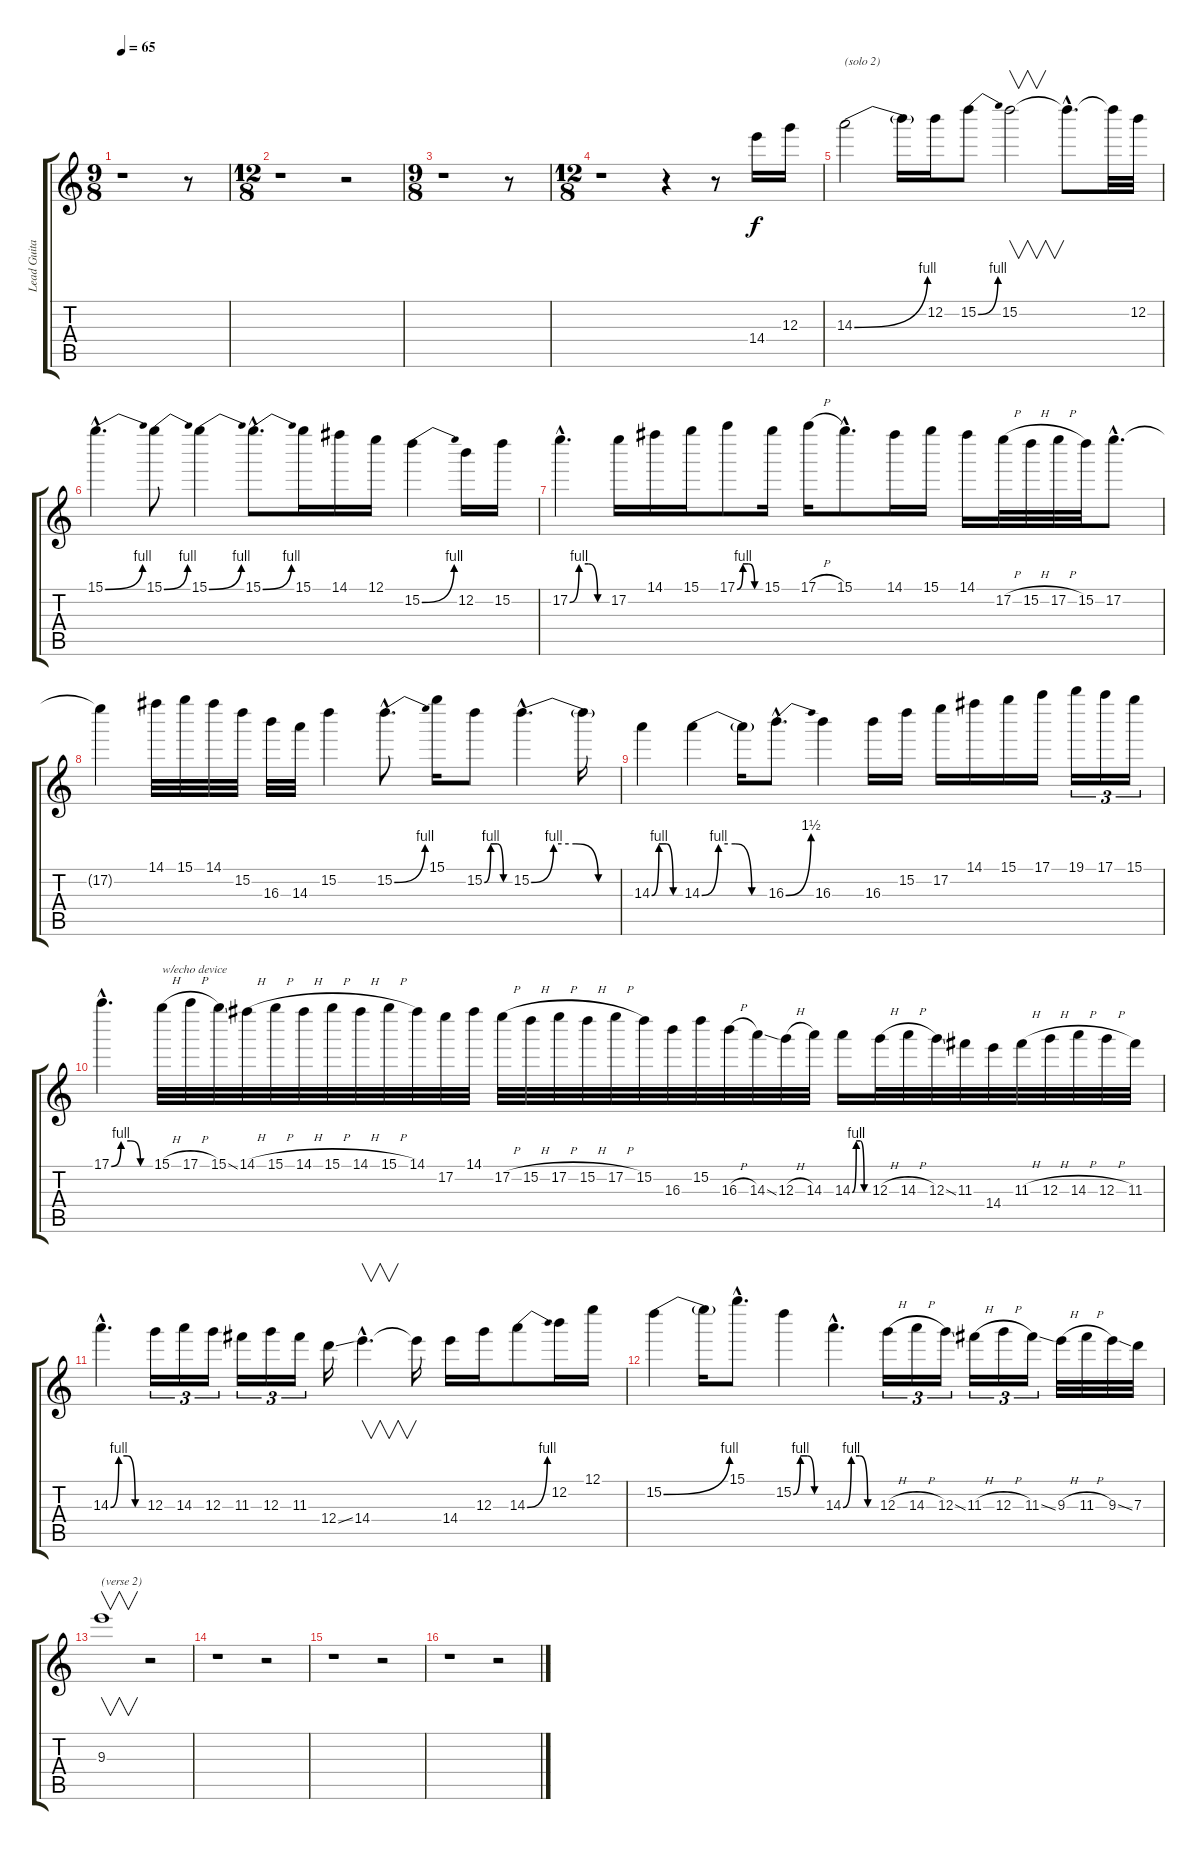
\track ("Lead Guitar" "Lead Guita") {instrument distortionguitar}
\staff {score tabs}
\tuning (E5 B4 G4 D4 A3 E3) {hide}
\ts (9 8)
\tempo 65
\clef g2
\ks c
r.1{dy f} r.8 |
\ts (12 8)
r.1 r.2 |
\ts (9 8)
r.1 r.8 |
\ts (12 8)
r.1 r.4 r.8 14.4.16 12.3.16 |
14.3{be (bend 0 0 60 4)}.2{txt "(solo 2)"} 14.3{t}.16 12.2.16 15.2{be (bend 0 0 60 4)}.8 15.2.2{v} 15.2{hac t}.8{d} 15.2{t}.32 12.2.32 |
15.1{be (bend 0 0 60 4) hac}.4{d} 15.1{be (bend 0 0 60 4)}.8 15.1{be (bend 0 0 60 4)}.4 15.1{be (bend 0 0 60 4) hac}.8{d} 15.1.16 14.1.16 12.1.16 15.2{be (bend 0 0 60 4)}.4 12.2.16 15.2.16 |
17.2{be (custom 0 0 15 4 30 4 45 0 60 0) hac}.4{d} 17.2.16 14.1.16 15.1.16 17.1{be (custom 0 0 15 4 30 4 45 0 60 0)}.8 15.1.16 17.1{h}.16 15.1{hac}.8{d} 14.1.16 15.1.16 14.1.16 17.2{h}.32 15.2{h}.32 17.2{h}.32 15.2.32 17.2{hac}.8{d} |
17.2{t}.4 14.1.32 15.1.32 14.1.32 15.2.32 16.3.32 14.3.32 15.2.4 15.2{be (bend 0 0 60 4) hac}.8{d} 15.1.16 15.2{be (custom 0 0 15 4 30 4 45 0 60 0)}.8 15.2{be (custom 0 0 15 4 30 4 45 0 60 0) hac}.4{d} 15.2{t}.16 |
14.3{be (custom 0 0 15 4 30 4 45 0 60 0)}.4 14.3{be (custom 0 0 15 4 30 4 45 0 60 0)}.4 14.3{t}.16 16.3{be (bend 0 0 60 6) hac}.8{d} 16.3.4 16.3.16 15.2.16 17.2.16 14.1.16 15.1.16 17.1.16 19.1.16{tu (3 2)} 17.1.16{tu (3 2)} 15.1.16{tu (3 2)} |
17.1{be (custom 0 0 15 4 30 4 45 0 60 0) hac}.4{d} 15.1{h}.32{txt "w/echo device"} 17.1{h}.32 15.1{ss}.32 14.1{h}.32 15.1{h}.32 14.1{h}.32 15.1{h}.32 14.1{h}.32 15.1{h}.32 14.1.32 17.2.32 14.1.32 17.2{h}.32 15.2{h}.32 17.2{h}.32 15.2{h}.32 17.2{h}.32 15.2.32 16.3.32 15.2.32 16.3{h}.32 14.3{ss}.32 12.3{h}.32 14.3.32 14.3{be (custom 0 0 15 4 30 4 45 0 60 0)}.16 12.3{h}.32 14.3{h}.32 12.3{ss}.32 11.3.32 14.4.32 11.3{h}.32 12.3{h}.32 14.3{h}.32 12.3{h}.32 11.3.32 |
14.3{be (custom 0 0 15 4 30 4 45 0 60 0) hac}.4{d} 12.3.16{tu (3 2)} 14.3.16{tu (3 2)} 12.3.16{tu (3 2)} 11.3.16{tu (3 2)} 12.3.16{tu (3 2)} 11.3.16{tu (3 2)} 12.4{ss}.16 14.4{hac}.4{v d} 14.4{t}.16 14.4.16 12.3.16 14.3{be (bend 0 0 60 4)}.8 12.2.16 12.1.16 |
15.2{be (bend 0 0 60 4)}.4 15.2{t}.16 15.1{hac}.8{d} 15.2{be (custom 0 0 15 4 30 4 45 0 60 0)}.4 14.3{be (custom 0 0 15 4 30 4 45 0 60 0) hac}.4{d} 12.3{h}.16{tu (3 2)} 14.3{h}.16{tu (3 2)} 12.3{ss}.16{tu (3 2)} 11.3{h}.16{tu (3 2)} 12.3{h}.16{tu (3 2)} 11.3{ss}.16{tu (3 2)} 9.3{h}.32 11.3{h}.32 9.3{ss}.32 7.3.32 |
9.3.1{v txt "(verse 2)"} r.2 |
r.1 r.2 |
r.1 r.2 |
r.1 r.2
